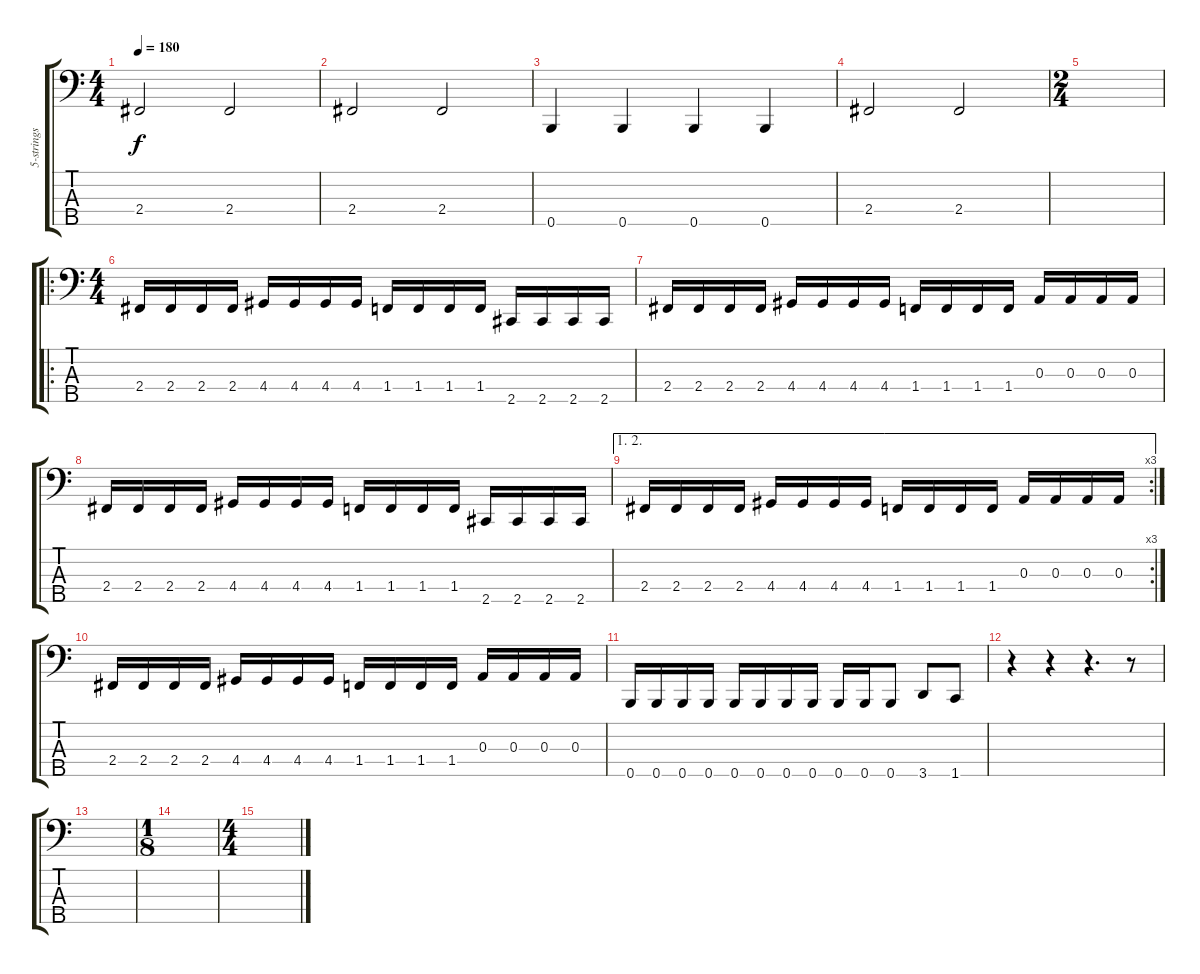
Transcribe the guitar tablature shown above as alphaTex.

\track ("5-strings" "5-strings") {instrument electricbasspick}
\staff {score tabs}
\tuning (G2 D2 A1 E1 B0) {hide}
\ts (4 4)
\tempo 180
\clef f4
\ks c
2.4.2{dy f} 2.4.2 |
2.4.2 2.4.2 |
0.5.4 0.5.4 0.5.4 0.5.4 |
2.4.2 2.4.2 |
\ts (2 4)
|
\ro
\ts (4 4)
2.4.16 2.4.16 2.4.16 2.4.16 4.4.16 4.4.16 4.4.16 4.4.16 1.4.16 1.4.16 1.4.16 1.4.16 2.5.16 2.5.16 2.5.16 2.5.16 |
2.4.16 2.4.16 2.4.16 2.4.16 4.4.16 4.4.16 4.4.16 4.4.16 1.4.16 1.4.16 1.4.16 1.4.16 0.3.16 0.3.16 0.3.16 0.3.16 |
2.4.16 2.4.16 2.4.16 2.4.16 4.4.16 4.4.16 4.4.16 4.4.16 1.4.16 1.4.16 1.4.16 1.4.16 2.5.16 2.5.16 2.5.16 2.5.16 |
\ae (1 2)
\rc 3
2.4.16 2.4.16 2.4.16 2.4.16 4.4.16 4.4.16 4.4.16 4.4.16 1.4.16 1.4.16 1.4.16 1.4.16 0.3.16 0.3.16 0.3.16 0.3.16 |
2.4.16 2.4.16 2.4.16 2.4.16 4.4.16 4.4.16 4.4.16 4.4.16 1.4.16 1.4.16 1.4.16 1.4.16 0.3.16 0.3.16 0.3.16 0.3.16 |
0.5.16 0.5.16 0.5.16 0.5.16 0.5.16 0.5.16 0.5.16 0.5.16 0.5.16 0.5.16 0.5.8 3.5.8 1.5.8 |
r.4 r.4 r.4{d} r.8 |
|
\ts (1 8)
|
\ts (4 4)
